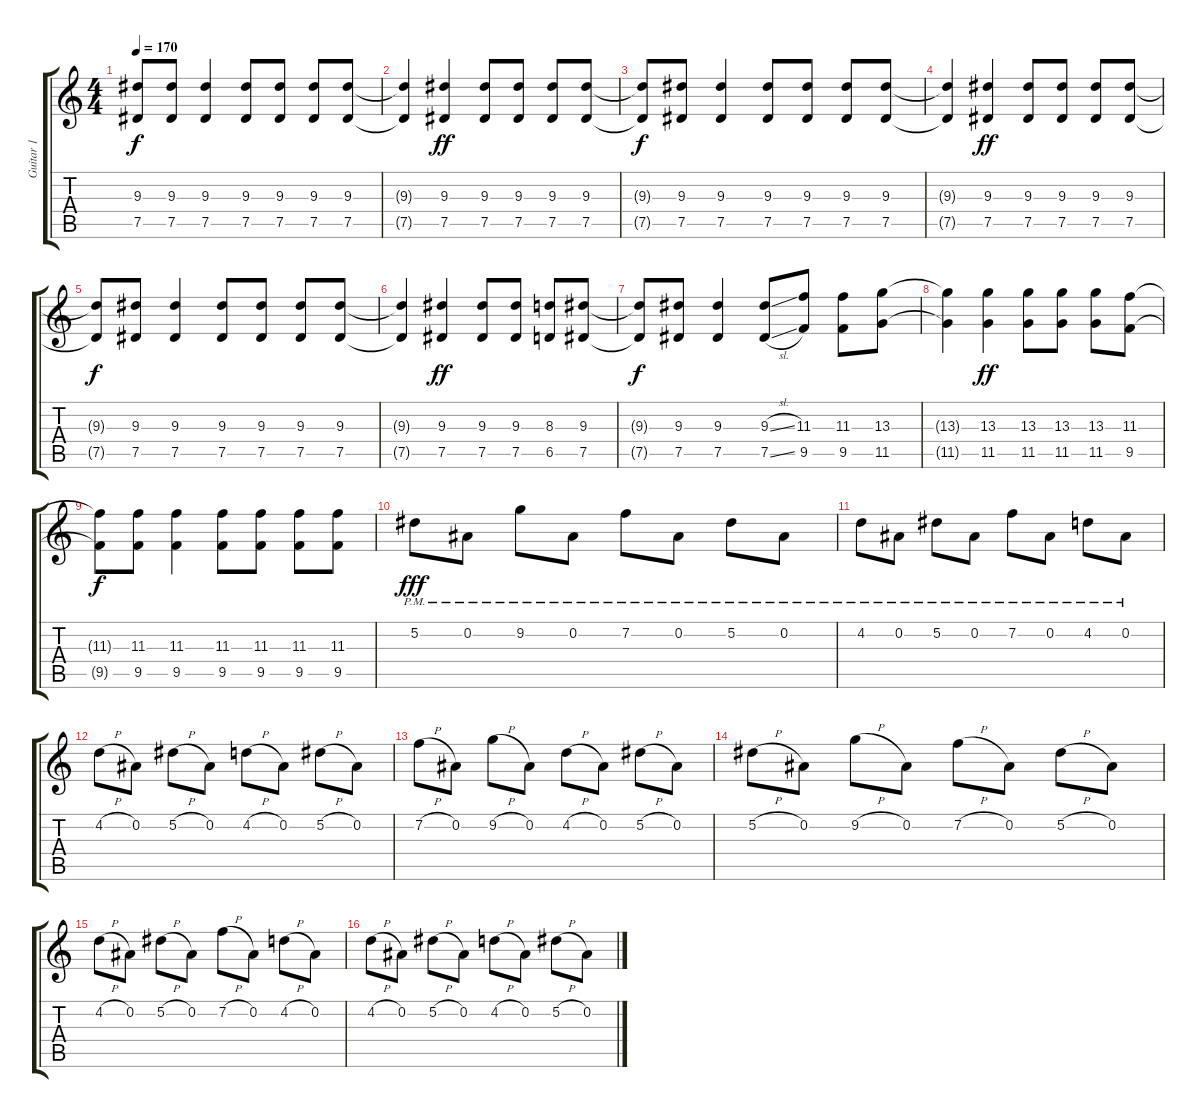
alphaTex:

\track ("Guitar 1" "Guitar 1") {instrument distortionguitar}
\staff {score tabs}
\tuning (Eb4 Bb3 Gb3 Db3 Ab2 Eb2) {hide}
\ts (4 4)
\tempo 170
\clef g2
\ks c
(9.3{t} 7.5{t}).8{dy f} (9.3 7.5).8 (9.3 7.5).4 (9.3 7.5).8 (9.3 7.5).8 (9.3 7.5).8 (9.3 7.5).8 |
(9.3{t} 7.5{t}).4 (9.3 7.5).4{dy ff} (9.3 7.5).8 (9.3 7.5).8 (9.3 7.5).8 (9.3 7.5).8 |
(9.3{t} 7.5{t}).8{dy f} (9.3 7.5).8 (9.3 7.5).4 (9.3 7.5).8 (9.3 7.5).8 (9.3 7.5).8 (9.3 7.5).8 |
(9.3{t} 7.5{t}).4 (9.3 7.5).4{dy ff} (9.3 7.5).8 (9.3 7.5).8 (9.3 7.5).8 (9.3 7.5).8 |
(9.3{t} 7.5{t}).8{dy f} (9.3 7.5).8 (9.3 7.5).4 (9.3 7.5).8 (9.3 7.5).8 (9.3 7.5).8 (9.3 7.5).8 |
(9.3{t} 7.5{t}).4 (9.3 7.5).4{dy ff} (9.3 7.5).8 (9.3 7.5).8 (8.3 6.5).8 (9.3 7.5).8 |
(9.3{t} 7.5{t}).8{dy f} (9.3 7.5).8 (9.3 7.5).4 (9.3{sl} 7.5{sl}).8 (11.3 9.5).8 (11.3 9.5).8 (13.3 11.5).8 |
(13.3{t} 11.5{t}).4 (13.3 11.5).4{dy ff} (13.3 11.5).8 (13.3 11.5).8 (13.3 11.5).8 (11.3 9.5).8 |
(11.3{t} 9.5{t}).8{dy f} (11.3 9.5).8 (11.3 9.5).4 (11.3 9.5).8 (11.3 9.5).8 (11.3 9.5).8 (11.3 9.5).8 |
5.2{pm}.8{dy fff} 0.2{pm}.8 9.2{pm}.8 0.2{pm}.8 7.2{pm}.8 0.2{pm}.8 5.2{pm}.8 0.2{pm}.8 |
4.2{pm}.8 0.2{pm}.8 5.2{pm}.8 0.2{pm}.8 7.2{pm}.8 0.2{pm}.8 4.2{pm}.8 0.2{pm}.8 |
4.2{h}.8 0.2.8 5.2{h}.8 0.2.8 4.2{h}.8 0.2.8 5.2{h}.8 0.2.8 |
7.2{h}.8 0.2.8 9.2{h}.8 0.2.8 4.2{h}.8 0.2.8 5.2{h}.8 0.2.8 |
5.2{h}.8 0.2.8 9.2{h}.8 0.2.8 7.2{h}.8 0.2.8 5.2{h}.8 0.2.8 |
4.2{h}.8 0.2.8 5.2{h}.8 0.2.8 7.2{h}.8 0.2.8 4.2{h}.8 0.2.8 |
4.2{h}.8 0.2.8 5.2{h}.8 0.2.8 4.2{h}.8 0.2.8 5.2{h}.8 0.2.8
